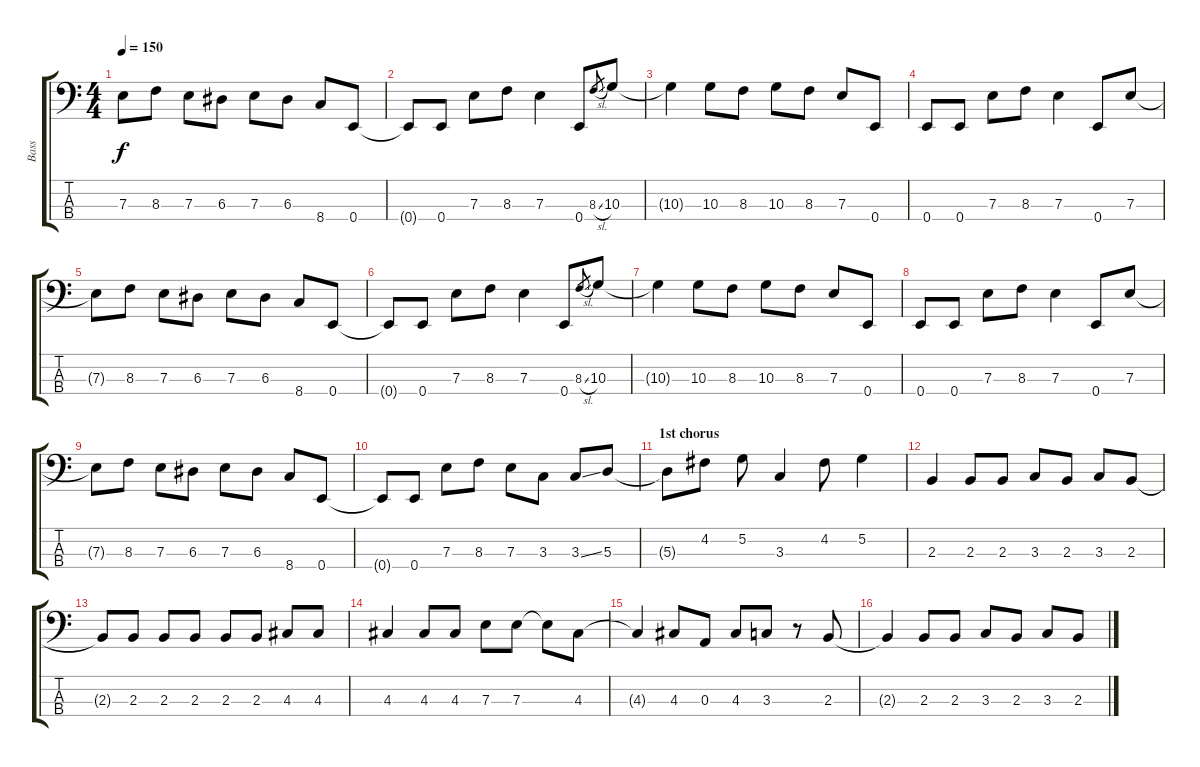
\track ("Bass" "Bass") {instrument electricbasspick}
\staff {score tabs}
\tuning (G2 D2 A1 E1) {hide}
\ts (4 4)
\tempo 150
\clef f4
\ks c
7.3{t}.8{dy f} 8.3.8 7.3.8 6.3.8 7.3.8 6.3.8 8.4.8 0.4.8 |
0.4{t}.8 0.4.8 7.3.8 8.3.8 7.3.4 0.4.8 8.3{sl}.8{gr} 10.3.8 |
10.3{t}.4 10.3.8 8.3.8 10.3.8 8.3.8 7.3.8 0.4.8 |
0.4.8 0.4.8 7.3.8 8.3.8 7.3.4 0.4.8 7.3.8 |
7.3{t}.8 8.3.8 7.3.8 6.3.8 7.3.8 6.3.8 8.4.8 0.4.8 |
0.4{t}.8 0.4.8 7.3.8 8.3.8 7.3.4 0.4.8 8.3{sl}.8{gr} 10.3.8 |
10.3{t}.4 10.3.8 8.3.8 10.3.8 8.3.8 7.3.8 0.4.8 |
0.4.8 0.4.8 7.3.8 8.3.8 7.3.4 0.4.8 7.3.8 |
7.3{t}.8 8.3.8 7.3.8 6.3.8 7.3.8 6.3.8 8.4.8 0.4.8 |
0.4{t}.8 0.4.8 7.3.8 8.3.8 7.3.8 3.3.8 3.3{ss}.8 5.3.8 |
\section ("" "1st chorus")
5.3{t}.8 4.2.8 5.2.8 3.3.4 4.2.8 5.2.4 |
2.3.4 2.3.8 2.3.8 3.3.8 2.3.8 3.3.8 2.3.8 |
2.3{t}.8 2.3.8 2.3.8 2.3.8 2.3.8 2.3.8 4.3.8 4.3.8 |
4.3.4 4.3.8 4.3.8 7.3.8 7.3.8 7.3{t}.8 4.3.8 |
4.3{t}.4 4.3.8 0.3.8 4.3.8 3.3.8 r.8 2.3.8 |
2.3{t}.4 2.3.8 2.3.8 3.3.8 2.3.8 3.3.8 2.3.8
